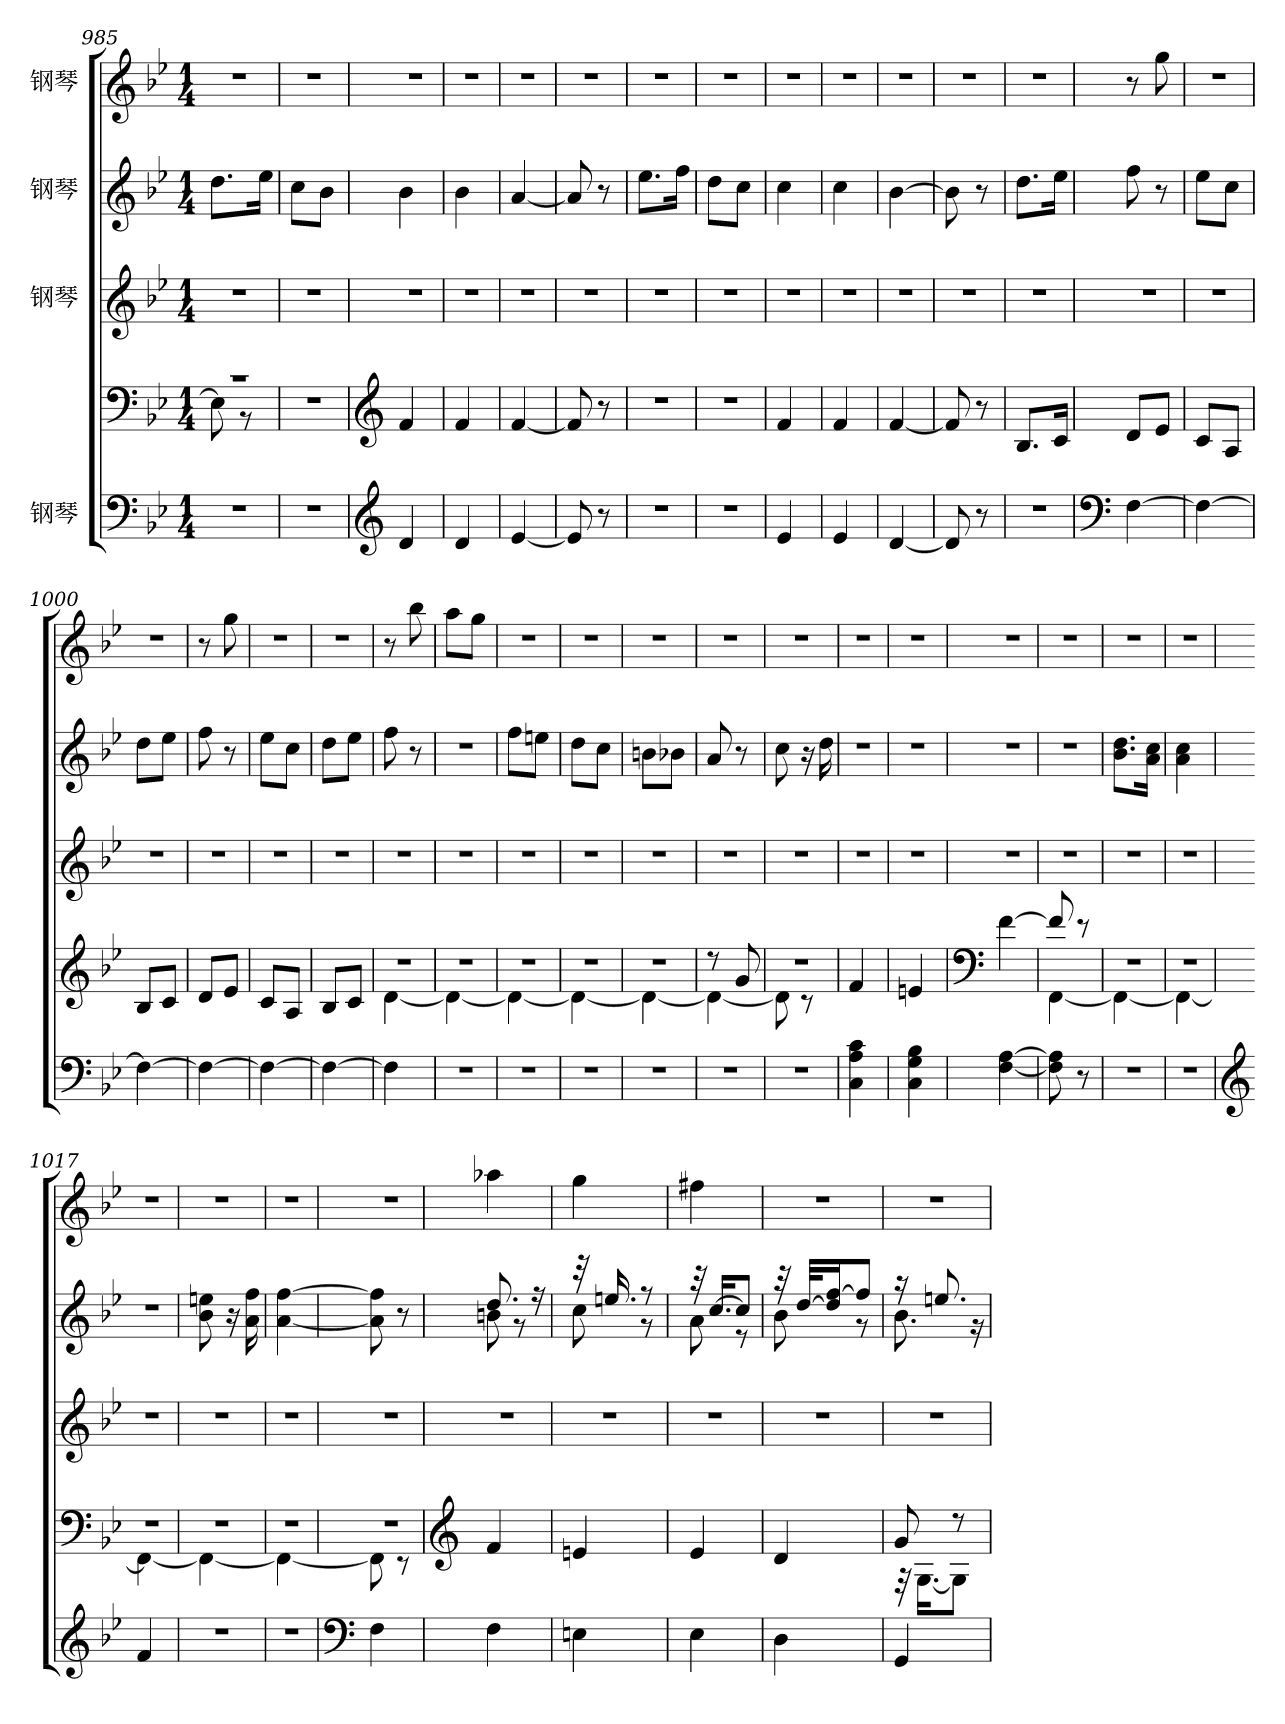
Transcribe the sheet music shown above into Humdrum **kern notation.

**kern	**kern	**kern	**kern	**kern
*part4	*part4	*part3	*part2	*part1
*staff5	*staff4	*staff3	*staff2	*staff1
*I"钢琴	*	*I"钢琴	*I"钢琴	*I"钢琴
*clefF4	*clefF4	*clefG2	*clefG2	*clefG2
*k[b-e-]	*k[b-e-]	*k[b-e-]	*k[b-e-]	*k[b-e-]
*M1/4	*M1/4	*M1/4	*M1/4	*M1/4
=985	=985	=985	=985	=985
*	*^	*	*	*
4r	4r	8E-\]	4r	8.dd\L	4r
.	.	8r	.	.	.
.	.	.	.	16ee-\Jk	.
*	*v	*v	*	*	*
!!LO:LB:g=z
=986	=986	=986	=986	=986
4r	4r	4r	8cc\L	4r
.	.	.	8b-\J	.
=987	=987	=987	=987	=987
*clefG2	*clefG2	*	*	*
4d/	4f/	4r	4b-\	4r
=988	=988	=988	=988	=988
4d/	4f/	4r	4b-\	4r
=989	=989	=989	=989	=989
[4e-/	[4f/	4r	[4a/	4r
=990	=990	=990	=990	=990
8e-/]	8f/]	4r	8a/]	4r
8r	8r	.	8r	.
=991	=991	=991	=991	=991
4r	4r	4r	8.ee-\L	4r
.	.	.	16ff\Jk	.
=992	=992	=992	=992	=992
4r	4r	4r	8dd\L	4r
.	.	.	8cc\J	.
=993	=993	=993	=993	=993
4e-/	4f/	4r	4cc\	4r
=994	=994	=994	=994	=994
4e-/	4f/	4r	4cc\	4r
=995	=995	=995	=995	=995
[4d/	[4f/	4r	[4b-\	4r
=996	=996	=996	=996	=996
8d/]	8f/]	4r	8b-\]	4r
8r	8r	.	8r	.
=997	=997	=997	=997	=997
4r	8.B-/L	4r	8.dd\L	4r
.	16c/Jk	.	16ee-\Jk	.
!!LO:PB:g=z
=998	=998	=998	=998	=998
*clefF4	*	*	*	*
[4F\	8d/L	4r	8ff\	8r
.	8e-/J	.	8r	8gg\
=999	=999	=999	=999	=999
4F\_	8c/L	4r	8ee-\L	4r
.	8A/J	.	8cc\J	.
=1000	=1000	=1000	=1000	=1000
4F\_	8B-/L	4r	8dd\L	4r
.	8c/J	.	8ee-\J	.
=1001	=1001	=1001	=1001	=1001
4F\_	8d/L	4r	8ff\	8r
.	8e-/J	.	8r	8gg\
=1002	=1002	=1002	=1002	=1002
4F\_	8c/L	4r	8ee-\L	4r
.	8A/J	.	8cc\J	.
=1003	=1003	=1003	=1003	=1003
4F\_	8B-/L	4r	8dd\L	4r
.	8c/J	.	8ee-\J	.
=1004	=1004	=1004	=1004	=1004
*	*^	*	*	*
4F\]	4r	[4d\	4r	8ff\	8r
.	.	.	.	8r	8bb-\
=1005	=1005	=1005	=1005	=1005	=1005
4r	4r	4d\_	4r	4r	8aa\L
.	.	.	.	.	8gg\J
=1006	=1006	=1006	=1006	=1006	=1006
4r	4r	4d\_	4r	8ff\L	4r
.	.	.	.	8een\J	.
=1007	=1007	=1007	=1007	=1007	=1007
4r	4r	4d\_	4r	8dd\L	4r
.	.	.	.	8cc\J	.
=1008	=1008	=1008	=1008	=1008	=1008
4r	4r	4d\_	4r	8bn\L	4r
.	.	.	.	8b-X\J	.
!!LO:LB:g=z
=1009	=1009	=1009	=1009	=1009	=1009
4r	8r	4d\_	4r	8a/	4r
.	8g/	.	.	8r	.
=1010	=1010	=1010	=1010	=1010	=1010
4r	4r	8d\]	4r	8cc\	4r
.	.	8r	.	16r	.
.	.	.	.	16dd\	.
*	*v	*v	*	*	*
=1011	=1011	=1011	=1011	=1011
4C\ 4A\ 4c\	4f/	4r	4r	4r
=1012	=1012	=1012	=1012	=1012
4C\ 4G\ 4B-\	4en/	4r	4r	4r
=1013	=1013	=1013	=1013	=1013
*	*clefF4	*	*	*
[4F\ [4A\	[4f\	4r	4r	4r
=1014	=1014	=1014	=1014	=1014
*	*^	*	*	*
8F\] 8A\]	8f/]	[4FF\	4r	4r	4r
8r	8r	.	.	.	.
=1015	=1015	=1015	=1015	=1015	=1015
4r	4r	4FF\_	4r	8.b-\ 8.dd\L	4r
.	.	.	.	16a\ 16cc\Jk	.
=1016	=1016	=1016	=1016	=1016	=1016
4r	4r	4FF\_	4r	4a\ 4cc\	4r
=1017	=1017	=1017	=1017	=1017	=1017
*clefG2	*	*	*	*	*
4f/	4r	4FF\_	4r	4r	4r
=1018	=1018	=1018	=1018	=1018	=1018
4r	4r	4FF\_	4r	8b-\ 8een\	4r
.	.	.	.	16r	.
.	.	.	.	16a\ 16ff\	.
=1019	=1019	=1019	=1019	=1019	=1019
4r	4r	4FF\_	4r	[4a\ [4ff\	4r
!!LO:PB:g=z
=1020	=1020	=1020	=1020	=1020	=1020
*clefF4	*	*	*	*	*
4F\	4r	8FF\]	4r	8a\] 8ff\]	4r
.	.	8r	.	8r	.
*	*v	*v	*	*	*
=1021	=1021	=1021	=1021	=1021
*	*clefG2	*	*	*
*	*	*	*^	*
4F\	4f/	4r	8.dd/	8bn\	4aa-X\
.	.	.	.	8r	.
.	.	.	16r	.	.
=1022	=1022	=1022	=1022	=1022	=1022
4En\	4en/	4r	32r	8cc\	4gg\
.	.	.	16.een/	.	.
.	.	.	8r	8r	.
=1023	=1023	=1023	=1023	=1023	=1023
4E-\	4e-/	4r	32r	8a\	4ff#X\
.	.	.	[16.cc/KL	.	.
.	.	.	8cc/J]	8r	.
=1024	=1024	=1024	=1024	=1024	=1024
4D\	4d/	4r	32r	8b-\	4r
.	.	.	[32dd/KLL	.	.
.	.	.	16dd/] [16ff/J	.	.
.	.	.	8ff/J]	8r	.
=1025	=1025	=1025	=1025	=1025	=1025
*	*^	*	*	*	*
4GG/	8g/	32r	4r	16r	8.b-\	4r
.	.	[16.G\KL	.	.	.	.
.	.	.	.	8.een/	.	.
.	8r	8G\J]	.	.	.	.
.	.	.	.	.	16r	.
*	*v	*v	*	*v	*v	*
=	=	=	=	=
*-	*-	*-	*-	*-
